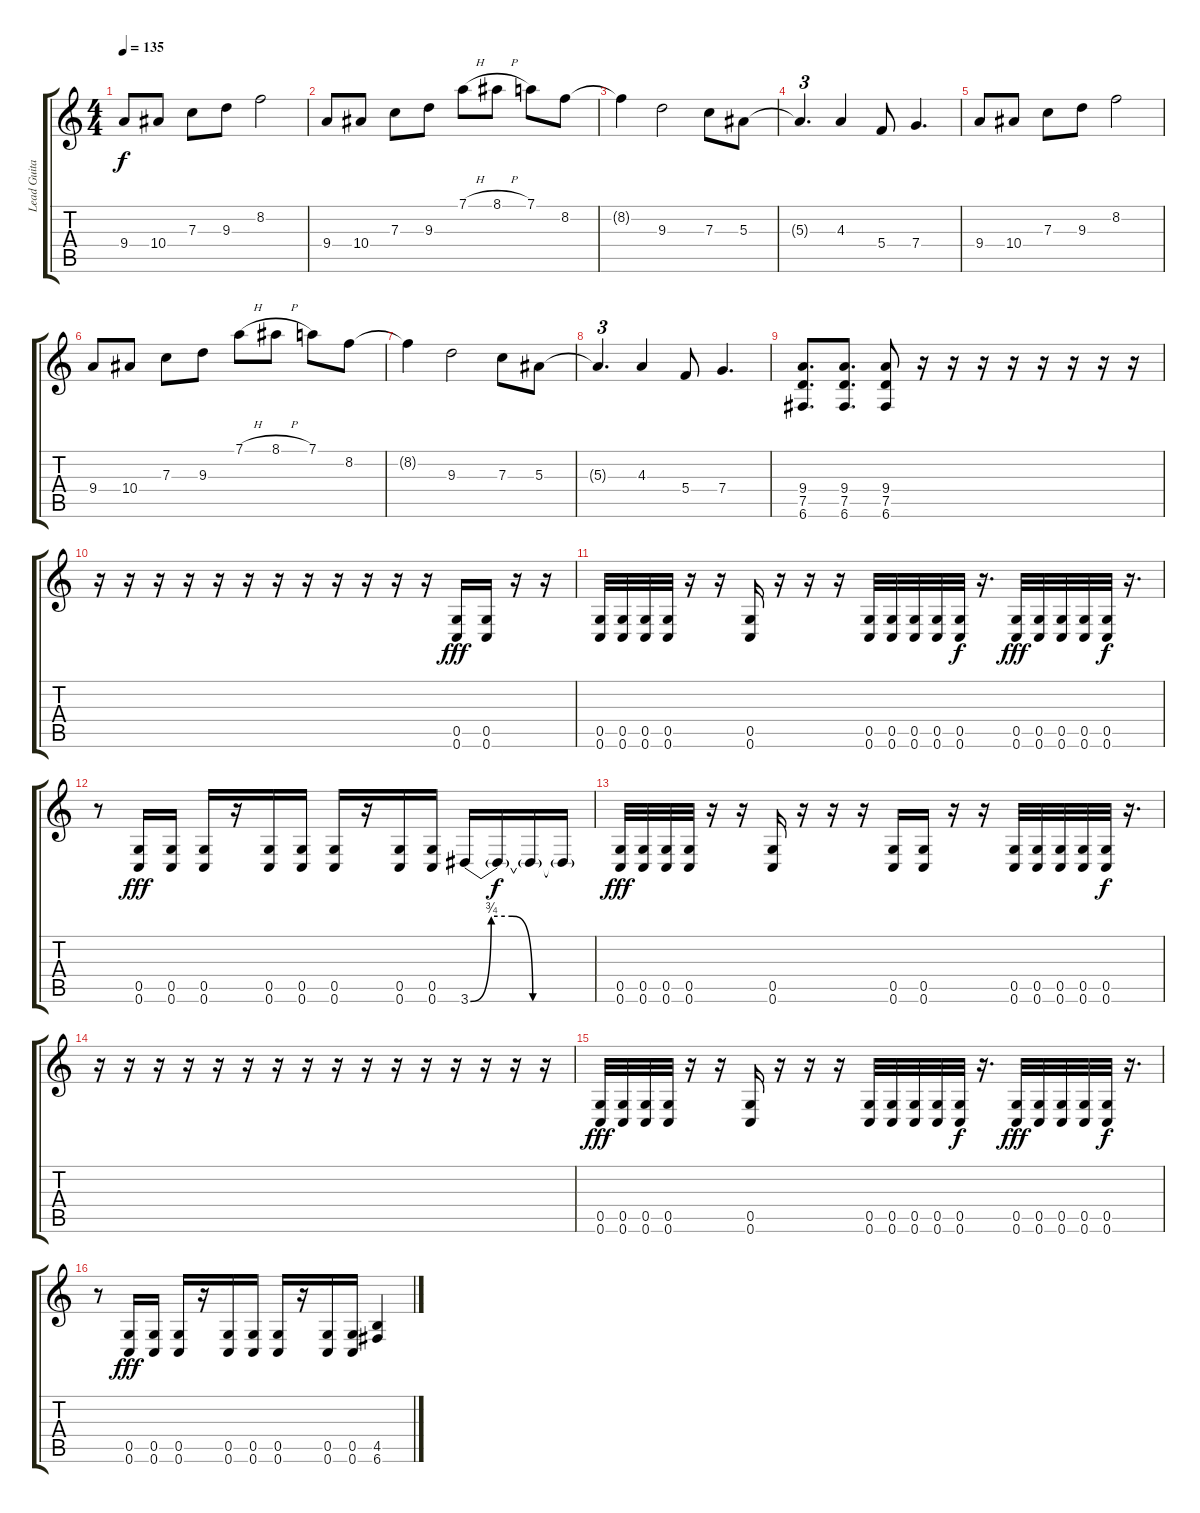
\track ("Lead Guitar" "Lead Guita") {instrument distortionguitar}
\staff {score tabs}
\tuning (D4 A3 F3 C3 G2 C2) {hide}
\ts (4 4)
\tempo 135
\clef g2
\ks c
9.4.8{dy f} 10.4.8 7.3.8 9.3.8 8.2.2 |
9.4.8 10.4.8 7.3.8 9.3.8 7.1{h}.8 8.1{h}.8 7.1.8 8.2.8 |
8.2{t}.4 9.3.2 7.3.8 5.3.8 |
5.3{t}.4{d tu (3 2)} 4.3.4 5.4.8 7.4.4{d} |
9.4.8 10.4.8 7.3.8 9.3.8 8.2.2 |
9.4.8 10.4.8 7.3.8 9.3.8 7.1{h}.8 8.1{h}.8 7.1.8 8.2.8 |
8.2{t}.4 9.3.2 7.3.8 5.3.8 |
5.3{t}.4{d tu (3 2)} 4.3.4 5.4.8 7.4.4{d} |
(9.4 7.5 6.6).8{d} (9.4 7.5 6.6).8{d} (9.4 7.5 6.6).8 r.16 r.16 r.16 r.16 r.16 r.16 r.16 r.16 |
r.16 r.16 r.16 r.16 r.16 r.16 r.16 r.16 r.16 r.16 r.16 r.16 (0.5 0.6).16{dy fff} (0.5 0.6).16 r.16 r.16 |
(0.5 0.6).32 (0.5 0.6).32 (0.5 0.6).32 (0.5 0.6).32 r.16 r.16 (0.5 0.6).16 r.16 r.16 r.16 (0.5 0.6).32 (0.5 0.6).32 (0.5 0.6).32 (0.5 0.6).32 (0.5 0.6).32{dy f} r.16{d} (0.5 0.6).32{dy fff} (0.5 0.6).32 (0.5 0.6).32 (0.5 0.6).32 (0.5 0.6).32{dy f} r.16{d} |
r.8 (0.5 0.6).16{dy fff} (0.5 0.6).16 (0.5 0.6).16 r.16 (0.5 0.6).16 (0.5 0.6).16 (0.5 0.6).16 r.16 (0.5 0.6).16 (0.5 0.6).16 3.6{be (custom 0 0 10 3 20 3 30 0 60 0)}.16 3.6{t}.16{dy f} 3.6{t}.16 3.6{t}.16 |
(0.5 0.6).32{dy fff} (0.5 0.6).32 (0.5 0.6).32 (0.5 0.6).32 r.16 r.16 (0.5 0.6).16 r.16 r.16 r.16 (0.5 0.6).16 (0.5 0.6).16 r.16 r.16 (0.5 0.6).32 (0.5 0.6).32 (0.5 0.6).32 (0.5 0.6).32 (0.5 0.6).32{dy f} r.16{d} |
r.16 r.16 r.16 r.16 r.16 r.16 r.16 r.16 r.16 r.16 r.16 r.16 r.16 r.16 r.16 r.16 |
(0.5 0.6).32{dy fff} (0.5 0.6).32 (0.5 0.6).32 (0.5 0.6).32 r.16 r.16 (0.5 0.6).16 r.16 r.16 r.16 (0.5 0.6).32 (0.5 0.6).32 (0.5 0.6).32 (0.5 0.6).32 (0.5 0.6).32{dy f} r.16{d} (0.5 0.6).32{dy fff} (0.5 0.6).32 (0.5 0.6).32 (0.5 0.6).32 (0.5 0.6).32{dy f} r.16{d} |
r.8 (0.5 0.6).16{dy fff} (0.5 0.6).16 (0.5 0.6).16 r.16 (0.5 0.6).16 (0.5 0.6).16 (0.5 0.6).16 r.16 (0.5 0.6).16 (0.5 0.6).16 (4.5 6.6).4
